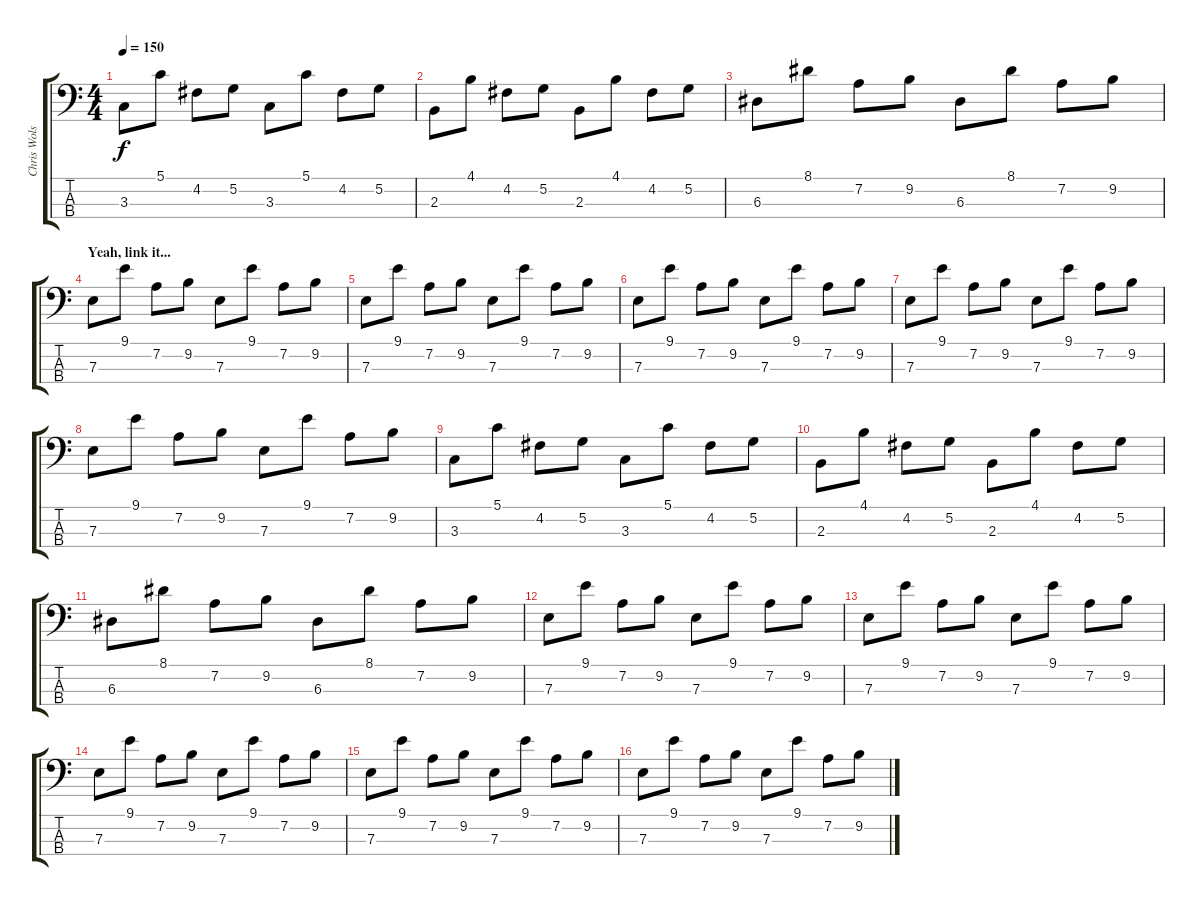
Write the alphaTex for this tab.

\track ("Chris Wolstenholme" "Chris Wols") {instrument fretlessbass}
\staff {score tabs}
\tuning (G2 D2 A1 D1) {hide}
\ts (4 4)
\tempo 150
\clef f4
\ks c
3.3.8{dy f} 5.1.8 4.2.8 5.2.8 3.3.8 5.1.8 4.2.8 5.2.8 |
2.3.8 4.1.8 4.2.8 5.2.8 2.3.8 4.1.8 4.2.8 5.2.8 |
6.3.8 8.1.8 7.2.8 9.2.8 6.3.8 8.1.8 7.2.8 9.2.8 |
\section ("" "Yeah, link it...")
7.3.8 9.1.8 7.2.8 9.2.8 7.3.8 9.1.8 7.2.8 9.2.8 |
7.3.8 9.1.8 7.2.8 9.2.8 7.3.8 9.1.8 7.2.8 9.2.8 |
7.3.8 9.1.8 7.2.8 9.2.8 7.3.8 9.1.8 7.2.8 9.2.8 |
7.3.8 9.1.8 7.2.8 9.2.8 7.3.8 9.1.8 7.2.8 9.2.8 |
7.3.8 9.1.8 7.2.8 9.2.8 7.3.8 9.1.8 7.2.8 9.2.8 |
3.3.8 5.1.8 4.2.8 5.2.8 3.3.8 5.1.8 4.2.8 5.2.8 |
2.3.8 4.1.8 4.2.8 5.2.8 2.3.8 4.1.8 4.2.8 5.2.8 |
6.3.8 8.1.8 7.2.8 9.2.8 6.3.8 8.1.8 7.2.8 9.2.8 |
7.3.8 9.1.8 7.2.8 9.2.8 7.3.8 9.1.8 7.2.8 9.2.8 |
7.3.8 9.1.8 7.2.8 9.2.8 7.3.8 9.1.8 7.2.8 9.2.8 |
7.3.8 9.1.8 7.2.8 9.2.8 7.3.8 9.1.8 7.2.8 9.2.8 |
7.3.8 9.1.8 7.2.8 9.2.8 7.3.8 9.1.8 7.2.8 9.2.8 |
7.3.8 9.1.8 7.2.8 9.2.8 7.3.8 9.1.8 7.2.8 9.2.8
